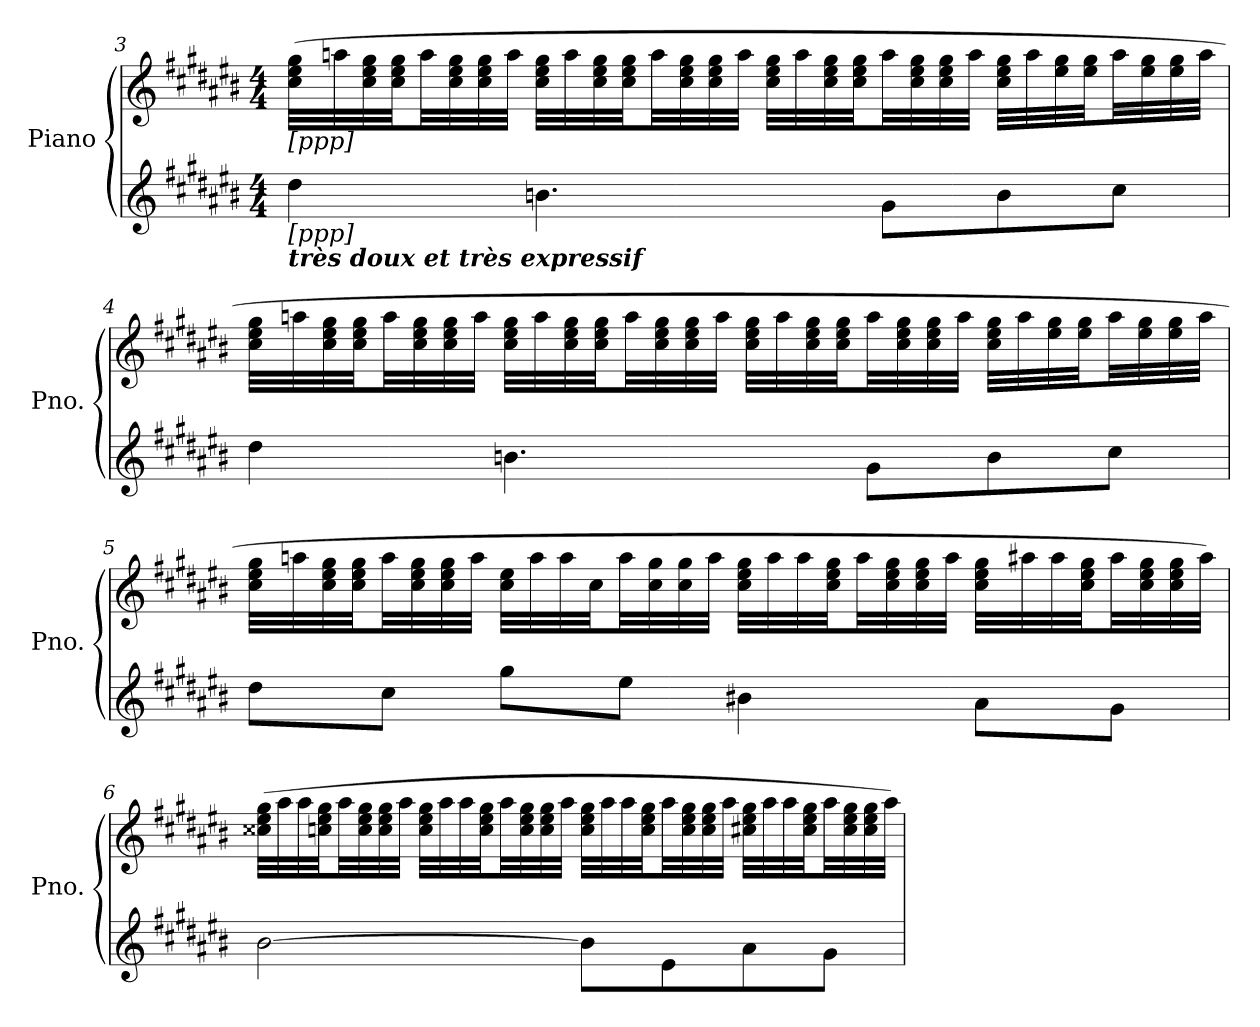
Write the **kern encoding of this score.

**kern	**kern
*part1	*part1
*staff2	*staff1
*I"Piano	*
*I'Pno.	*
!!LO:PB:g=z
*clefG2	*clefG2
*k[f#c#g#d#a#e#b#]	*k[f#c#g#d#a#e#b#]
*C#:	*C#:
*M4/4	*M4/4
*MM59	*MM59
=3	=3
!	!LO:TX:b:t=[ppp]
!LO:TX:b:t=[ppp]	!
!LO:TX:b:Bi:t=très doux et très expressif	!
4dd#i\	(32cc#i\ 32ee#i 32gg#iLLL
.	32aani\
.	32cc#i\ 32ee#i 32gg#i
.	32cc#i\ 32ee#i 32gg#iJJ
.	32aai\LL
.	32cc#i\ 32ee#i 32gg#i
.	32cc#i\ 32ee#i 32gg#i
.	32aai\JJJ
4.bni\	32cc#i\ 32ee#i 32gg#iLLL
.	32aai\
.	32cc#i\ 32ee#i 32gg#i
.	32cc#i\ 32ee#i 32gg#iJJ
.	32aai\LL
.	32cc#i\ 32ee#i 32gg#i
.	32cc#i\ 32ee#i 32gg#i
.	32aai\JJJ
.	32cc#i\ 32ee#i 32gg#iLLL
.	32aai\
.	32cc#i\ 32ee#i 32gg#i
.	32cc#i\ 32ee#i 32gg#iJJ
8g#i\L	32aai\LL
.	32cc#i\ 32ee#i 32gg#i
.	32cc#i\ 32ee#i 32gg#i
.	32aai\JJJ
8bi\	32cc#i\ 32ee#i 32gg#iLLL
.	32aai\
.	32ee#i\ 32gg#i
.	32ee#i\ 32gg#iJJ
8cc#i\J	32aai\LL
.	32ee#i\ 32gg#i
.	32ee#i\ 32gg#i
.	32aai\JJJ
=4	=4
4dd#i\	32cc#i\ 32ee#i 32gg#iLLL
.	32aani\
.	32cc#i\ 32ee#i 32gg#i
.	32cc#i\ 32ee#i 32gg#iJJ
.	32aai\LL
.	32cc#i\ 32ee#i 32gg#i
.	32cc#i\ 32ee#i 32gg#i
.	32aai\JJJ
4.bni\	32cc#i\ 32ee#i 32gg#iLLL
.	32aai\
.	32cc#i\ 32ee#i 32gg#i
.	32cc#i\ 32ee#i 32gg#iJJ
.	32aai\LL
.	32cc#i\ 32ee#i 32gg#i
.	32cc#i\ 32ee#i 32gg#i
.	32aai\JJJ
.	32cc#i\ 32ee#i 32gg#iLLL
.	32aai\
.	32cc#i\ 32ee#i 32gg#i
.	32cc#i\ 32ee#i 32gg#iJJ
8g#i\L	32aai\LL
.	32cc#i\ 32ee#i 32gg#i
.	32cc#i\ 32ee#i 32gg#i
.	32aai\JJJ
8bi\	32cc#i\ 32ee#i 32gg#iLLL
.	32aai\
.	32ee#i\ 32gg#i
.	32ee#i\ 32gg#iJJ
8cc#i\J	32aai\LL
.	32ee#i\ 32gg#i
.	32ee#i\ 32gg#i
.	32aai\JJJ
!!LO:LB:g=z
=5	=5
8dd#i\L	32cc#i\ 32ee#i 32gg#iLLL
.	32aani\
.	32cc#i\ 32ee#i 32gg#i
.	32cc#i\ 32ee#i 32gg#iJJ
8cc#i\J	32aai\LL
.	32cc#i\ 32ee#i 32gg#i
.	32cc#i\ 32ee#i 32gg#i
.	32aai\JJJ
8gg#i\L	32cc#i\ 32ee#iLLL
.	32aai\
.	32aai\
.	32cc#i\JJ
8ee#i\J	32aai\LL
.	32cc#i\ 32gg#i
.	32cc#i\ 32gg#i
.	32aai\JJJ
4b#Xi\	32cc#i\ 32ee#i 32gg#iLLL
.	32aai\
.	32aai\
.	32cc#i\ 32ee#i 32gg#iJJ
.	32aai\LL
.	32cc#i\ 32ee#i 32gg#i
.	32cc#i\ 32ee#i 32gg#i
.	32aai\JJJ
8a#i\L	32cc#i\ 32ee#i 32gg#iLLL
.	32aa#Xi\
.	32aa#i\
.	32cc#i\ 32ee#i 32gg#iJJ
8g#i\J	32aa#i\LL
.	32cc#i\ 32ee#i 32gg#i
.	32cc#i\ 32ee#i 32gg#i
.	32aa#i\JJJ)
=6	=6
[>2b#i\	(32cc##Xi\ 32ee#i 32gg#iLLL
.	32aa#i\
.	32aa#i\
.	32cci\ 32ee#i 32gg#iJJ
.	32aa#i\LL
.	32cci\ 32ee#i 32gg#i
.	32cci\ 32ee#i 32gg#i
.	32aa#i\JJJ
.	32cci\ 32ee#i 32gg#iLLL
.	32aa#i\
.	32aa#i\
.	32cci\ 32ee#i 32gg#iJJ
.	32aa#i\LL
.	32cci\ 32ee#i 32gg#i
.	32cci\ 32ee#i 32gg#i
.	32aa#i\JJJ
8b#i\L]	32cci\ 32ee#i 32gg#iLLL
.	32aa#i\
.	32aa#i\
.	32cci\ 32ee#i 32gg#iJJ
8e#i\	32aa#i\LL
.	32cci\ 32ee#i 32gg#i
.	32cci\ 32ee#i 32gg#i
.	32aa#i\JJJ
8a#i\	32cc#Xi\ 32ee#i 32gg#iLLL
.	32aa#i\
.	32aa#i\
.	32cc#i\ 32ee#i 32gg#iJJ
8g#i\J	32aa#i\LL
.	32cc#i\ 32ee#i 32gg#i
.	32cc#i\ 32ee#i 32gg#i
.	32aa#i\JJJ)
=	=
*-	*-
